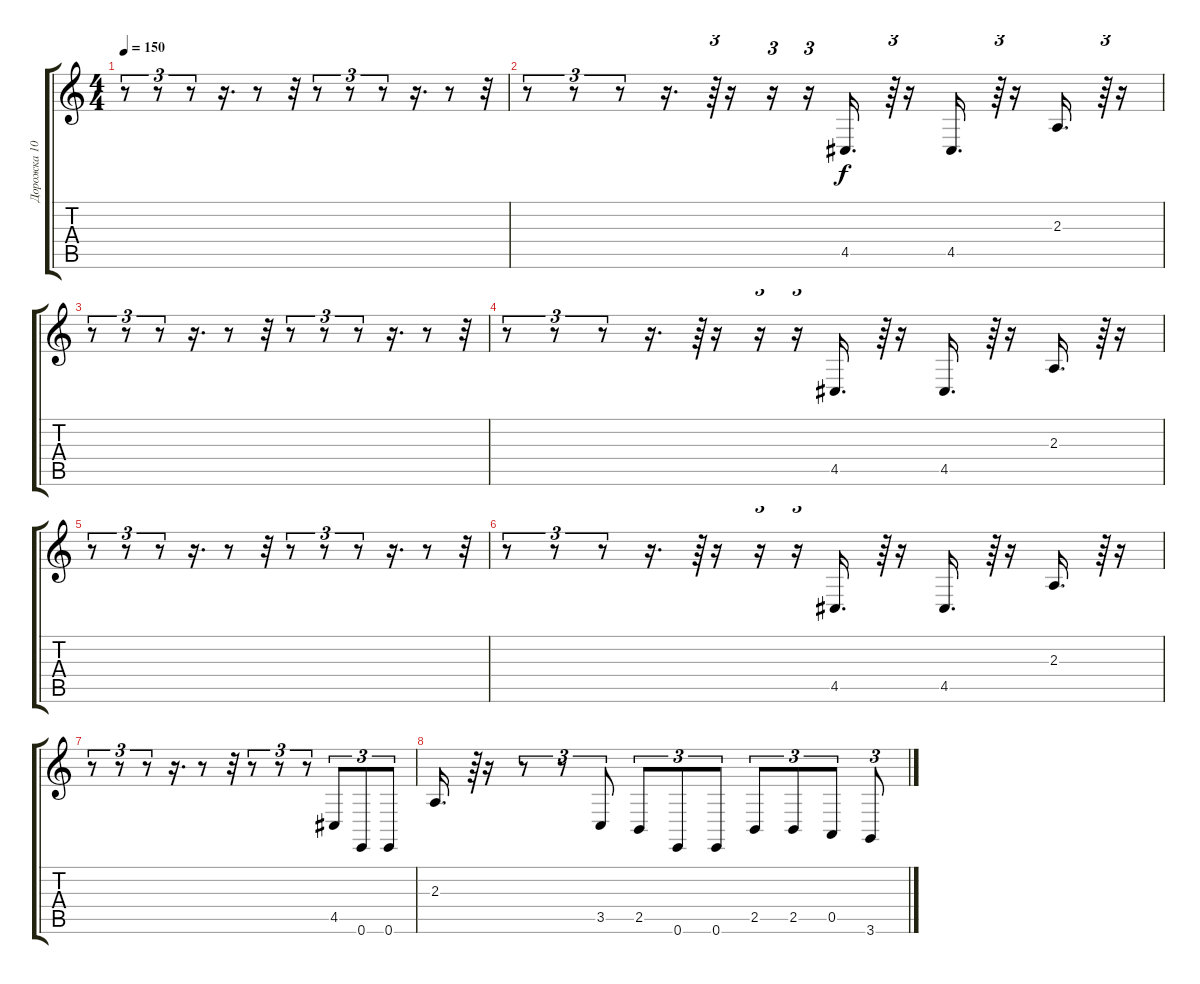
\track ("Дорожка 10" "Дорожка 10") {instrument drawbarorgan}
\staff {score tabs}
\tuning (E4 B3 G3 D3 A2 E2) {hide}
\ts (4 4)
\tempo 150
\clef g2
\ks c
r.8{tu (3 2) dy f} r.8{tu (3 2)} r.8{tu (3 2)} r.16{d} r.8 r.32 r.8{tu (3 2)} r.8{tu (3 2)} r.8{tu (3 2)} r.16{d} r.8 r.32 |
r.8{tu (3 2)} r.8{tu (3 2)} r.8{tu (3 2)} r.16{d} r.64{tu (3 2)} r.16 r.16{tu (3 2)} r.16{tu (3 2)} 4.5.16{d} r.64{tu (3 2)} r.16 4.5.16{d} r.64{tu (3 2)} r.16 2.3.16{d} r.64{tu (3 2)} r.16 |
r.8{tu (3 2)} r.8{tu (3 2)} r.8{tu (3 2)} r.16{d} r.8 r.32 r.8{tu (3 2)} r.8{tu (3 2)} r.8{tu (3 2)} r.16{d} r.8 r.32 |
r.8{tu (3 2)} r.8{tu (3 2)} r.8{tu (3 2)} r.16{d} r.64{tu (3 2)} r.16 r.16{tu (3 2)} r.16{tu (3 2)} 4.5.16{d} r.64{tu (3 2)} r.16 4.5.16{d} r.64{tu (3 2)} r.16 2.3.16{d} r.64{tu (3 2)} r.16 |
r.8{tu (3 2)} r.8{tu (3 2)} r.8{tu (3 2)} r.16{d} r.8 r.32 r.8{tu (3 2)} r.8{tu (3 2)} r.8{tu (3 2)} r.16{d} r.8 r.32 |
r.8{tu (3 2)} r.8{tu (3 2)} r.8{tu (3 2)} r.16{d} r.64{tu (3 2)} r.16 r.16{tu (3 2)} r.16{tu (3 2)} 4.5.16{d} r.64{tu (3 2)} r.16 4.5.16{d} r.64{tu (3 2)} r.16 2.3.16{d} r.64{tu (3 2)} r.16 |
r.8{tu (3 2)} r.8{tu (3 2)} r.8{tu (3 2)} r.16{d} r.8 r.32 r.8{tu (3 2)} r.8{tu (3 2)} r.8{tu (3 2)} 4.5.8{tu (3 2)} 0.6.8{tu (3 2)} 0.6.8{tu (3 2)} |
2.3.16{d} r.64{tu (3 2)} r.16 r.8{tu (3 2)} r.8{tu (3 2)} 3.5.8{tu (3 2)} 2.5.8{tu (3 2)} 0.6.8{tu (3 2)} 0.6.8{tu (3 2)} 2.5.8{tu (3 2)} 2.5.8{tu (3 2)} 0.5.8{tu (3 2)} 3.6.8{tu (3 2)}
